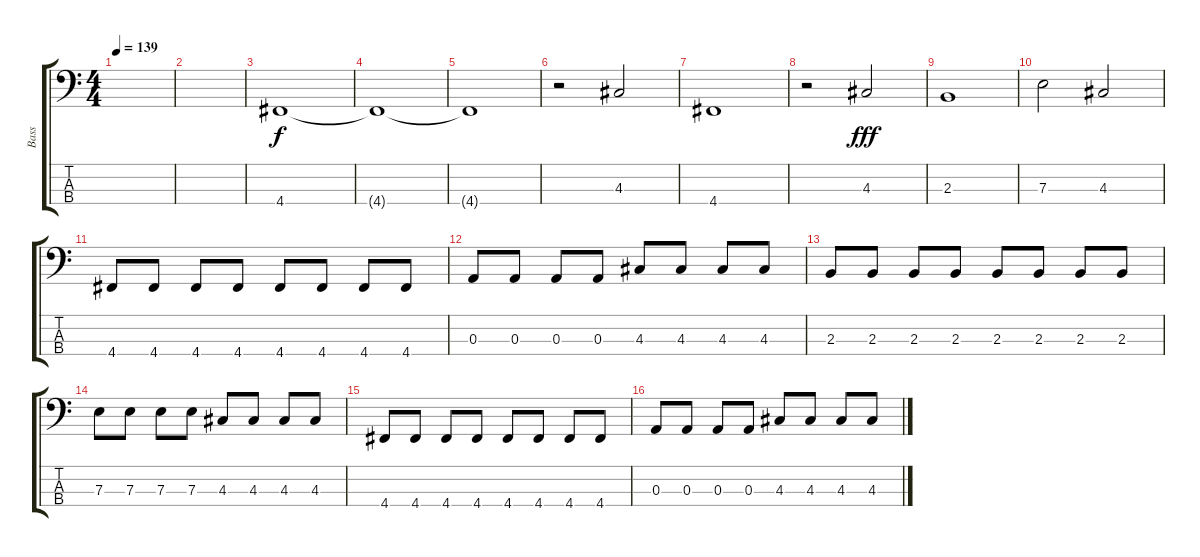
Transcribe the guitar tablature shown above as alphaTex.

\track ("Bass" "Bass") {instrument electricbassfinger}
\staff {score tabs}
\tuning (G2 D2 A1 D1) {hide}
\ts (4 4)
\tempo 139
\clef f4
\ks c
|
|
4.4.1 |
4.4{t}.1 |
4.4{t}.1 |
r.2 4.3.2 |
4.4.1 |
r.2 4.3.2{dy fff} |
2.3.1 |
7.3.2 4.3.2 |
4.4.8 4.4.8 4.4.8 4.4.8 4.4.8 4.4.8 4.4.8 4.4.8 |
0.3.8 0.3.8 0.3.8 0.3.8 4.3.8 4.3.8 4.3.8 4.3.8 |
2.3.8 2.3.8 2.3.8 2.3.8 2.3.8 2.3.8 2.3.8 2.3.8 |
7.3.8 7.3.8 7.3.8 7.3.8 4.3.8 4.3.8 4.3.8 4.3.8 |
4.4.8 4.4.8 4.4.8 4.4.8 4.4.8 4.4.8 4.4.8 4.4.8 |
0.3.8 0.3.8 0.3.8 0.3.8 4.3.8 4.3.8 4.3.8 4.3.8
